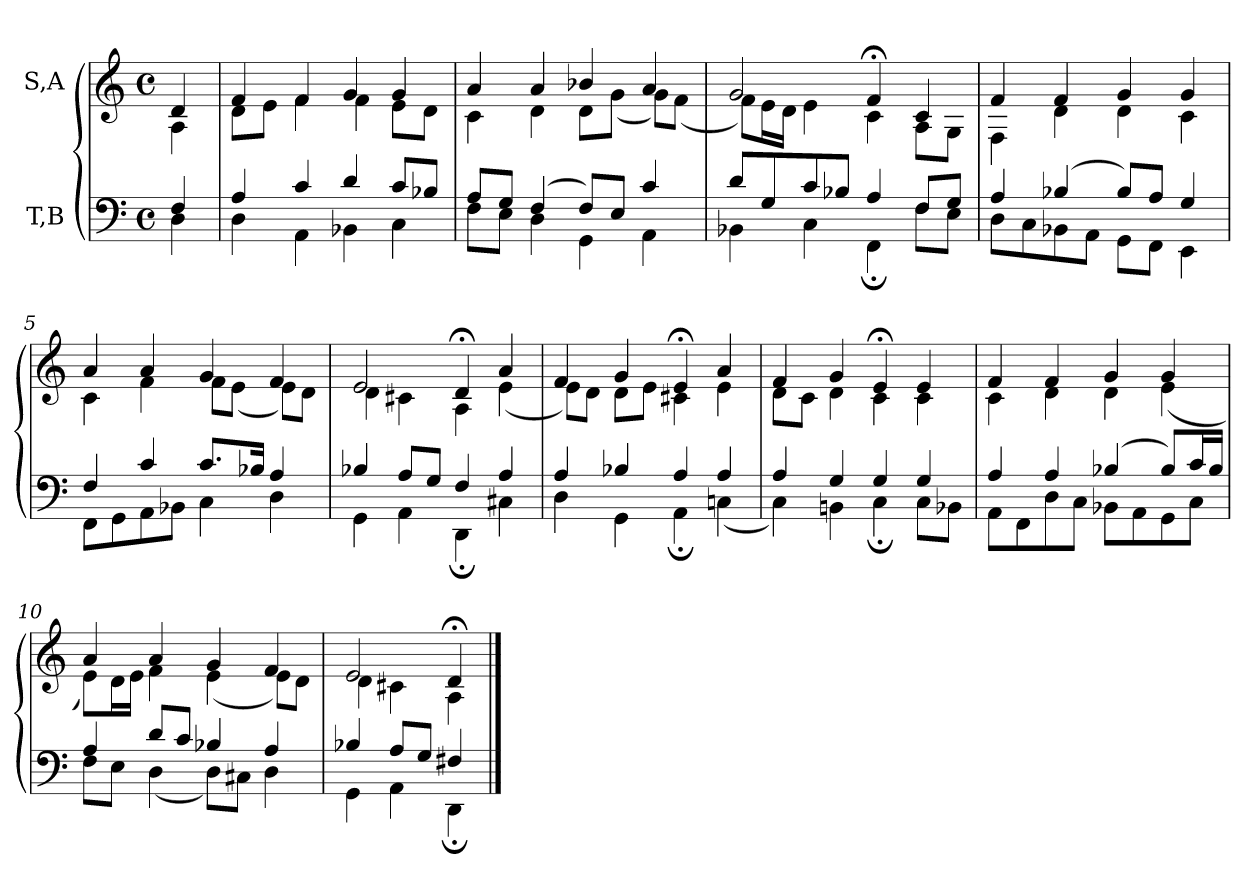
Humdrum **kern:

**kern	**kern
*part2	*part1
*staff2	*staff1
*I"T,B	*I"S,A
*clefF4	*clefG2
*k[]	*k[]
*M4/4	*M4/4
*met(c)	*met(c)
=	=
*^	*^
4F	4D	4d	4A
=1	=1	=1	=1
4A	4D	4f	8dL
.	.	.	8eJ
4c	4AA	4f	4f
4d	4BB-X	4g	4f
8cL	4C	4g	8eL
8B-XJ	.	.	8dJ
=2	=2	=2	=2
8AL	8FL	4a	4c
8GJ	8EJ	.	.
(>4F	4D	4a	4d
8FL)	4GG	4b-X	8dL
8EJ	.	.	(<8gJ
4c	4AA	4a	8gL)
.	.	.	(<8fJ
=3	=3	=3	=3
8dL	4BB-X	2g	8fL)
8G	.	.	16eL
.	.	.	16dJJ
8c	4C	.	4e
8B-XJ	.	.	.
4A	4FF;	4f;<	4c
8FL	8FL	4c	8AL
8GJ	8EJ	.	8GJ
=4	=4	=4	=4
4A	8DL	4f	4F
.	8C	.	.
(>4B-X	8BB-X	4f	4d
.	8AAJ	.	.
8B-L)	8GGL	4g	4d
8AJ	8FFJ	.	.
4G	4EE	4g	4c
=5	=5	=5	=5
4F	8FFL	4a	4c
.	8GG	.	.
4c	8AA	4a	4f
.	8BB-XJ	.	.
8.cL	4C	4g	8fL
.	.	.	(<8eJ
16B-XJk	.	.	.
4A	4D	4f	8eL)
.	.	.	8dJ
=6	=6	=6	=6
4B-X	4GG	2e	4d
8AL	4AA	.	4c#X
8GJ	.	.	.
4F	4DD;	4d;<	4A
4A	4C#X	4a	(<4e
=7	=7	=7	=7
4A	4D	4f	8eL)
.	.	.	8dJ
4B-X	4GG	4g	8dL
.	.	.	8eJ
4A	4AA;	4e;<	4c#X
4A	(<4Cn	4a	4e
=8	=8	=8	=8
4A	4C)	4f	8dL
.	.	.	8cJ
4G	4BBn	4g	4d
4G	4C;	4e;<	4c
4G	8CL	4e	4c
.	8BB-XJ	.	.
=9	=9	=9	=9
4A	8AAL	4f	4c
.	8FF	.	.
4A	8D	4f	4d
.	8CJ	.	.
(>4B-X	8BB-XL	4g	4d
.	8AA	.	.
8B-L)	8GG	4g	(<4e
16cL	8CJ	.	.
16B-JJ	.	.	.
=10	=10	=10	=10
4A	8FL	4a	8eL)
.	8EJ	.	16dL
.	.	.	16eJJ
8dL	(<4D	4a	4f
8cJ	.	.	.
4B-X	8DL)	4g	(<4e
.	8C#XJ	.	.
4A	4D	4f	8eL)
.	.	.	8dJ
=11	=11	=11	=11
4B-X	4GG	2e	4d
8AL	4AA	.	4c#X
8GJ	.	.	.
4F#X	4DD;	4d;<	4A
*v	*v	*	*
*	*v	*v
==	==
*-	*-
